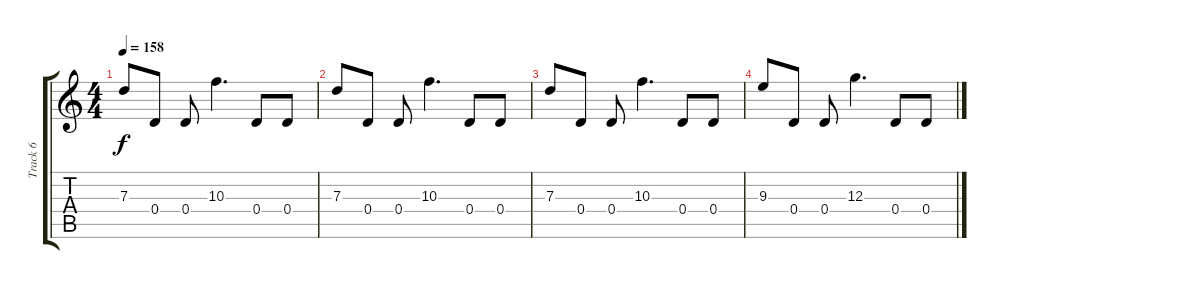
\track ("Track 6" "Track 6") {instrument acousticguitarsteel}
\staff {score tabs}
\tuning (E4 B3 G3 D3 A2 E2) {hide}
\ts (4 4)
\tempo 158
\clef g2
\ks c
7.3.8{dy f} 0.4.8 0.4.8 10.3.4{d} 0.4.8 0.4.8 |
7.3.8 0.4.8 0.4.8 10.3.4{d} 0.4.8 0.4.8 |
7.3.8 0.4.8 0.4.8 10.3.4{d} 0.4.8 0.4.8 |
9.3.8 0.4.8 0.4.8 12.3.4{d} 0.4.8 0.4.8
